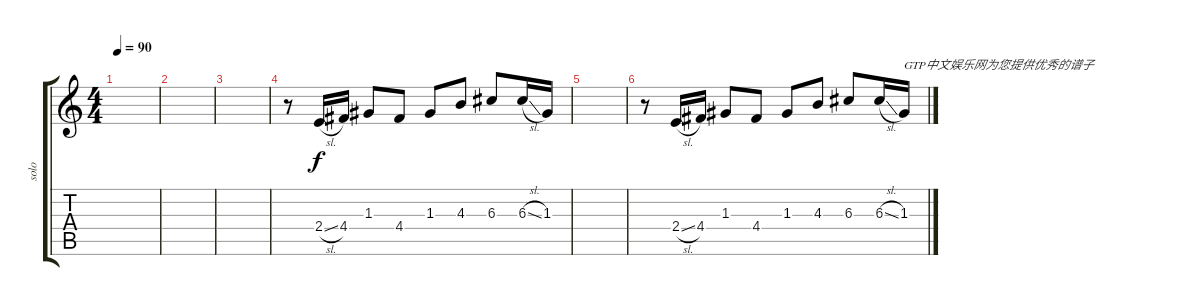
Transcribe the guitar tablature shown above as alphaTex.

\track ("solo" "solo") {instrument acousticguitarnylon}
\staff {score tabs}
\tuning (E4 B3 G3 D3 A2 E2) {hide}
\ts (4 4)
\tempo 90
\clef g2
\ks c
|
|
|
r.8 2.4{sl}.16 4.4.16 1.3.8 4.4.8 1.3.8 4.3.8 6.3.8 6.3{sl}.16 1.3.16 |
|
r.8 2.4{sl}.16 4.4.16 1.3.8 4.4.8 1.3.8 4.3.8 6.3.8 6.3{sl}.16 1.3.16{txt "GTP中文娱乐网为您提供优秀的谱子"}
